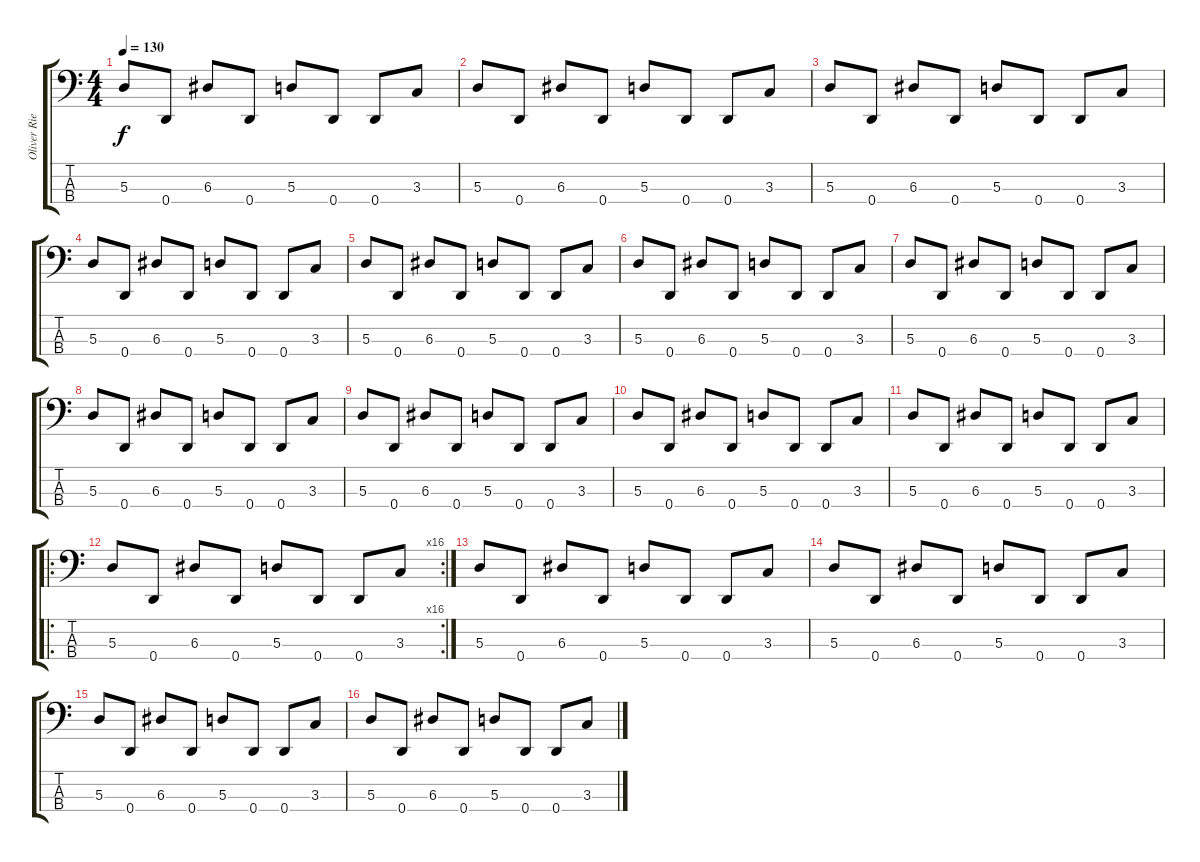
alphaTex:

\track ("Oliver Riedel" "Oliver Rie") {instrument electricbassfinger}
\staff {score tabs}
\tuning (G2 D2 A1 D1) {hide}
\ts (4 4)
\tempo 130
\clef f4
\ks c
5.3.8{dy f} 0.4.8 6.3.8 0.4.8 5.3.8 0.4.8 0.4.8 3.3.8 |
5.3.8 0.4.8 6.3.8 0.4.8 5.3.8 0.4.8 0.4.8 3.3.8 |
5.3.8 0.4.8 6.3.8 0.4.8 5.3.8 0.4.8 0.4.8 3.3.8 |
5.3.8 0.4.8 6.3.8 0.4.8 5.3.8 0.4.8 0.4.8 3.3.8 |
5.3.8 0.4.8 6.3.8 0.4.8 5.3.8 0.4.8 0.4.8 3.3.8 |
5.3.8 0.4.8 6.3.8 0.4.8 5.3.8 0.4.8 0.4.8 3.3.8 |
5.3.8 0.4.8 6.3.8 0.4.8 5.3.8 0.4.8 0.4.8 3.3.8 |
5.3.8 0.4.8 6.3.8 0.4.8 5.3.8 0.4.8 0.4.8 3.3.8 |
5.3.8 0.4.8 6.3.8 0.4.8 5.3.8 0.4.8 0.4.8 3.3.8 |
5.3.8 0.4.8 6.3.8 0.4.8 5.3.8 0.4.8 0.4.8 3.3.8 |
5.3.8 0.4.8 6.3.8 0.4.8 5.3.8 0.4.8 0.4.8 3.3.8 |
\ro
\rc 16
5.3.8 0.4.8 6.3.8 0.4.8 5.3.8 0.4.8 0.4.8 3.3.8 |
5.3.8 0.4.8 6.3.8 0.4.8 5.3.8 0.4.8 0.4.8 3.3.8 |
5.3.8 0.4.8 6.3.8 0.4.8 5.3.8 0.4.8 0.4.8 3.3.8 |
5.3.8 0.4.8 6.3.8 0.4.8 5.3.8 0.4.8 0.4.8 3.3.8 |
5.3.8 0.4.8 6.3.8 0.4.8 5.3.8 0.4.8 0.4.8 3.3.8
